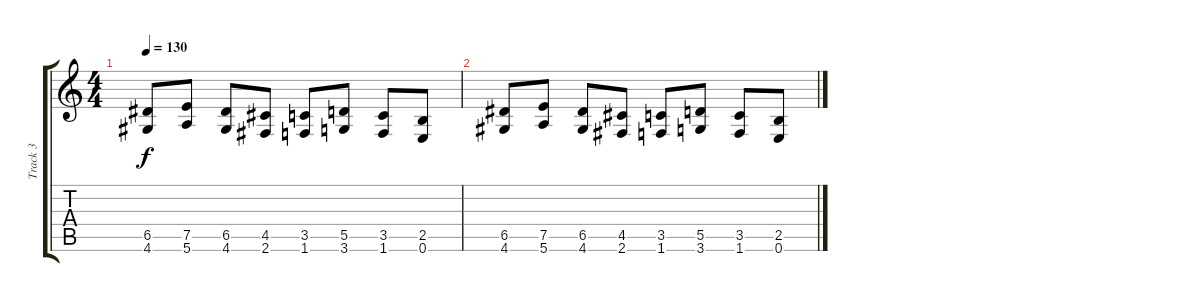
\track ("Track 3" "Track 3") {instrument overdrivenguitar}
\staff {score tabs}
\tuning (E4 B3 G3 D3 A2 E2) {hide}
\ts (4 4)
\tempo 130
\clef g2
\ks c
(6.5 4.6).8{dy f} (7.5 5.6).8 (6.5 4.6).8 (4.5 2.6).8 (3.5 1.6).8 (5.5 3.6).8 (3.5 1.6).8 (2.5 0.6).8 |
(6.5 4.6).8 (7.5 5.6).8 (6.5 4.6).8 (4.5 2.6).8 (3.5 1.6).8 (5.5 3.6).8 (3.5 1.6).8 (2.5 0.6).8
